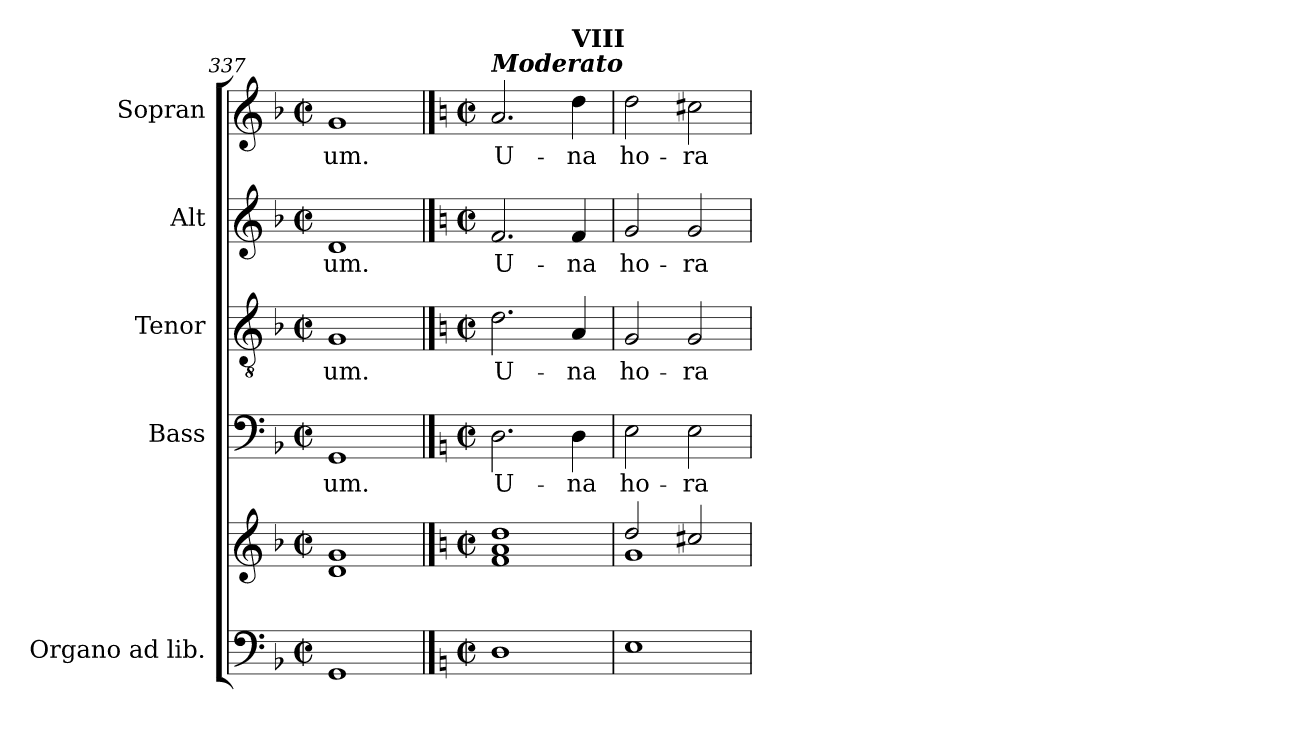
**kern	**kern	**kern	**text	**kern	**text	**kern	**text	**kern	**text
*part5	*part5	*part4	*part4	*part3	*part3	*part2	*part2	*part1	*part1
*staff6	*staff5	*staff4	*staff4	*staff3	*staff3	*staff2	*staff2	*staff1	*staff1
*I"Organo ad lib.	*	*I"Bass	*	*I"Tenor	*	*I"Alt	*	*I"Sopran	*
*	*	*I'B.	*	*I'T.	*	*I'A.	*	*I'S.	*
*clefF4	*clefG2	*clefF4	*	*clefGv2	*	*clefG2	*	*clefG2	*
*k[b-]	*k[b-]	*k[b-]	*	*k[b-]	*	*k[b-]	*	*k[b-]	*
*F:	*F:	*F:	*	*F:	*	*F:	*	*F:	*
*M2/2	*M2/2	*M2/2	*	*M2/2	*	*M2/2	*	*M2/2	*
*met(c|)	*met(c|)	*met(c|)	*	*met(c|)	*	*met(c|)	*	*met(c|)	*
=337	=337	=337	=337	=337	=337	=337	=337	=337	=337
!	!	!	!LO:LY:b	!	!LO:LY:b	!	!LO:LY:b	!	!LO:LY:b
1GG	1d 1g	1GG	-um.	1G	-um.	1d	-um.	1g	-um.
!!LO:LB:g=z
==338	==338	==338	==338	==338	==338	==338	==338	==338	==338
*k[]	*k[]	*k[]	*	*k[]	*	*k[]	*	*k[]	*
*C:	*C:	*C:	*	*C:	*	*C:	*	*C:	*
*M2/2	*M2/2	*M2/2	*	*M2/2	*	*M2/2	*	*M2/2	*
*met(c|)	*met(c|)	*met(c|)	*	*met(c|)	*	*met(c|)	*	*met(c|)	*
!	!	!	!	!	!	!	!	!LO:TX:a:Bi:t=Moderato	!
!	!	!	!LO:LY:b	!	!LO:LY:b	!	!LO:LY:b	!	!LO:LY:b
1D	1f 1a 1dd	2.D\	U-	2.d\	U-	2.f/	U-	2.a/	U-
!	!	!	!	!	!	!	!	!LO:TX:a:B:t=VIII	!
!	!	!	!LO:LY:b	!	!LO:LY:b	!	!LO:LY:b	!	!LO:LY:b
.	.	4D\	-na	4A/	-na	4f/	-na	4dd\	-na
=339	=339	=339	=339	=339	=339	=339	=339	=339	=339
*	*^	*	*	*	*	*	*	*	*
!	!	!	!	!LO:LY:b	!	!LO:LY:b	!	!LO:LY:b	!	!LO:LY:b
1E	2dd/	1g	2E\	ho-	2G/	ho-	2g/	ho-	2dd\	ho-
!	!	!	!	!LO:LY:b	!	!LO:LY:b	!	!LO:LY:b	!	!LO:LY:b
.	2cc#X/	.	2E\	-ra	2G/	-ra	2g/	-ra	2cc#X\	-ra
*	*v	*v	*	*	*	*	*	*	*	*
=	=	=	=	=	=	=	=	=	=
*-	*-	*-	*-	*-	*-	*-	*-	*-	*-
